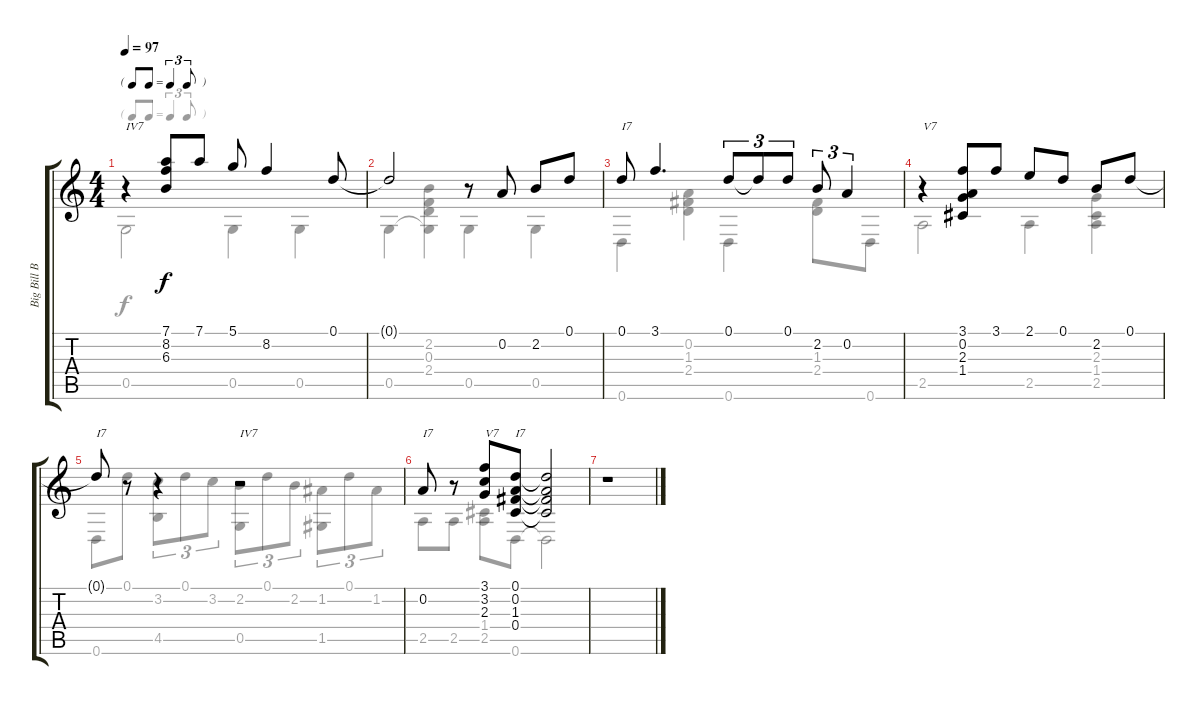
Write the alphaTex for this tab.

\track ("Big Bill Broonzy" "Big Bill B") {instrument acousticguitarsteel}
\staff {score tabs}
\tuning (D4 A3 F3 C3 G2 D2) {hide}
\voice
\ts (4 4)
\tf triplet8th
\tempo 97
\clef g2
\ks c
r.4{txt "IV7" dy f} (7.1 8.2 6.3).8 7.1.8 5.1.8 8.2.4 0.1.8 |
0.1{t}.2 r.8 0.2.8 2.2.8 0.1.8 |
0.1.8{txt "I7"} 3.1.4{d} 0.1.8{tu (3 2)} 0.1{t}.8{tu (3 2)} 0.1.8{tu (3 2)} 2.2.8{tu (3 2)} 0.2.4{tu (3 2)} |
r.4{txt "V7"} (3.1 0.2 2.3 1.4).8 3.1.8 2.1.8 0.1.8 2.2.8 0.1.8 |
0.1{t}.8{txt "I7"} r.8 r.4 r.2{txt "IV7"} |
0.2.8{txt "I7"} r.8 (3.1 3.2 2.3).8{txt "V7"} (0.1 0.2 1.3 0.4).8{txt "I7"} (0.1{t} 0.2{t} 1.3{t} 0.4{t}).2 |
r.1
\voice
\clef g2
\ottava regular
\simile none
\ks c
0.5.2{dy f} 0.5.4 0.5.4 |
0.5.4 (2.2 0.3 2.4 0.5{t}).4 0.5.4 0.5.4 |
0.6.4 (0.2 1.3 2.4).4 0.6.4 (1.3 2.4).8 0.6.8 |
2.5.2 2.5.4 (2.3 1.4 2.5).4 |
0.6.8 0.1.8 (3.2 4.5).8{tu (3 2)} 0.1.8{tu (3 2)} 3.2.8{tu (3 2)} (2.2 0.5).8{tu (3 2)} 0.1.8{tu (3 2)} 2.2.8{tu (3 2)} (1.2 1.5).8{tu (3 2)} 0.1.8{tu (3 2)} 1.2.8{tu (3 2)} |
2.5.8 2.5.8 (1.4 2.5).8 0.6.8 0.6{t}.2 |
r.1
